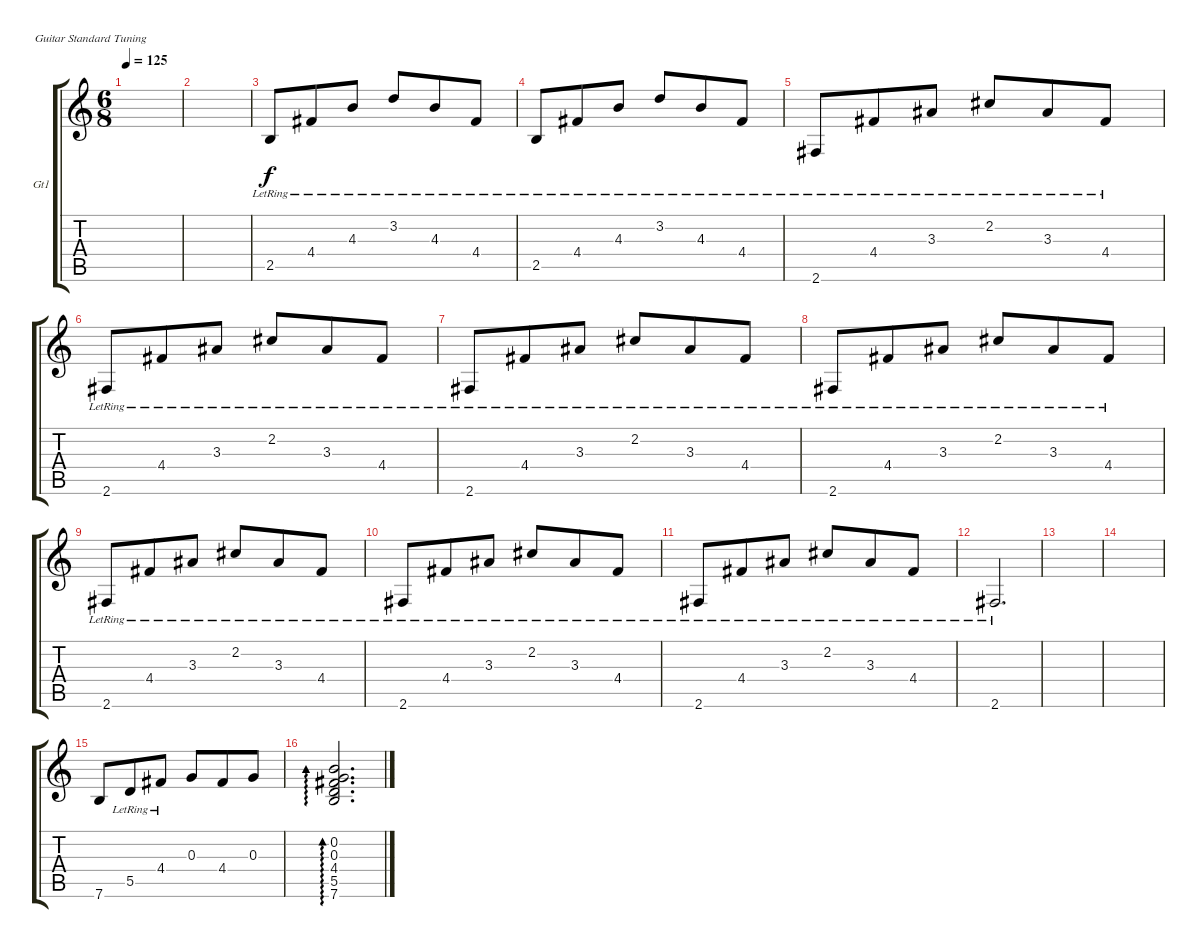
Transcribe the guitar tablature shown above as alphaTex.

\defaultSystemsLayout 4
\bracketExtendMode groupsimilarinstruments
\firstSystemTrackNameOrientation horizontal
\otherSystemsTrackNameOrientation horizontal
\track ("Begleitung" "Gt1") {instrument acousticguitarnylon}
\staff {score tabs}
\tuning (E4 B3 G3 D3 A2 E2)
\ts (6 8)
\tempo 125
\clef g2
\ks c
|
|
2.5{lr}.8 4.4{lr}.8 4.3{lr}.8 3.2{lr}.8 4.3{lr}.8 4.4{lr}.8 |
2.5{lr}.8 4.4{lr}.8 4.3{lr}.8 3.2{lr}.8 4.3{lr}.8 4.4{lr}.8 |
2.6{lr}.8 4.4{lr}.8 3.3{lr}.8 2.2{lr}.8 3.3{lr}.8 4.4{lr}.8 |
2.6{lr}.8 4.4{lr}.8 3.3{lr}.8 2.2{lr}.8 3.3{lr}.8 4.4{lr}.8 |
2.6{lr}.8 4.4{lr}.8 3.3{lr}.8 2.2{lr}.8 3.3{lr}.8 4.4{lr}.8 |
2.6{lr}.8 4.4{lr}.8 3.3{lr}.8 2.2{lr}.8 3.3{lr}.8 4.4{lr}.8 |
2.6{lr}.8 4.4{lr}.8 3.3{lr}.8 2.2{lr}.8 3.3{lr}.8 4.4{lr}.8 |
2.6{lr}.8 4.4{lr}.8 3.3{lr}.8 2.2{lr}.8 3.3{lr}.8 4.4{lr}.8 |
2.6{lr}.8 4.4{lr}.8 3.3{lr}.8 2.2{lr}.8 3.3{lr}.8 4.4{lr}.8 |
2.6{lr}.2{d} |
|
|
7.6.8 5.5{lr}.8 4.4{lr}.8 0.3.8 4.4.8 0.3.8 |
(7.6 5.5 4.4 0.3 0.2).2{d ad 0}
